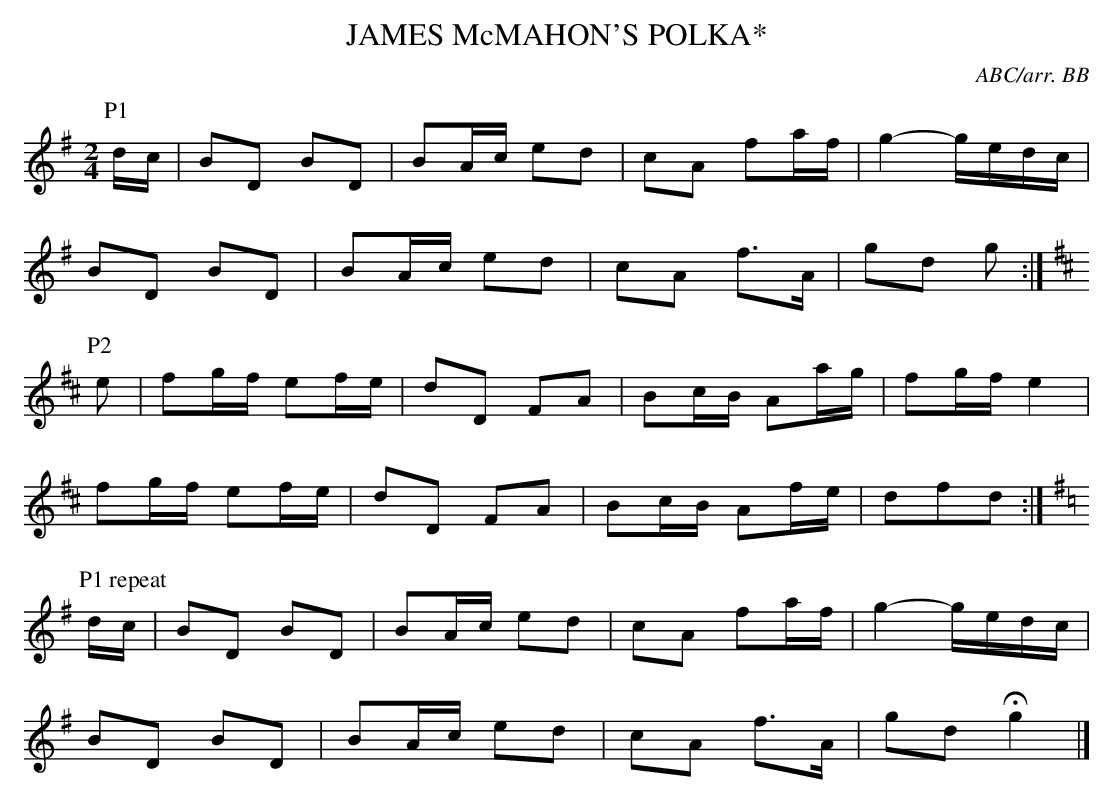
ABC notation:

X:1
T:JAMES McMAHON'S POLKA*
C:ABC/arr. BB
L:1/8
M:2/4
K:G
P:P1
d/c/|BD BD|BA/c/ ed|cA fa/f/|g2 -g/e/d/c/|
BD BD|BA/c/ ed|cA f>A|gd g:|
P:P2
K:D
e|fg/f/ ef/e/|dD FA|Bc/B/ Aa/g/|fg/f/ e2|
fg/f/ ef/e/|dD FA|Bc/B/ Af/e/|dfd :|
P:P1 repeat
K:G
d/c/|BD BD|BA/c/ ed|cA fa/f/|g2 -g/e/d/c/|
BD BD|BA/c/ ed|cA f>A|gd Hg2|]
